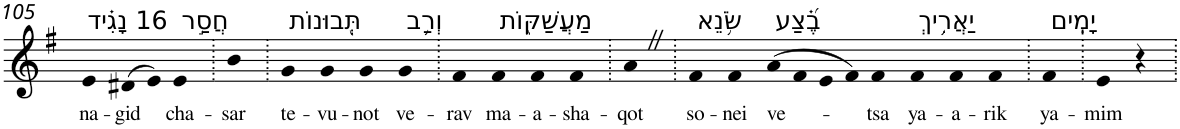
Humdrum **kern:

**kern	**text
*part1	*part1
*staff1	*staff1
*I"Piano	*
*I'Pno	*
!!LO:PB:g=z
*clefG2	*
*k[f#]	*
*G:	*
=105	=105
!LO:TX:a:t=16 נָגִ֗יד	!
!	!LO:LY:b
4e	na-
!	!LO:LY:b
(>8d#X	-gid
8e)	.
!LO:TX:a:t=חֲסַ֣ר	!
!	!LO:LY:b
4e	cha-
=106.	=106.
!	!LO:LY:b
4b	-sar
=107.	=107.
!LO:TX:a:t=תְּ֭בוּנוֹת	!
!	!LO:LY:b
4g	te-
!	!LO:LY:b
4g	-vu-
!	!LO:LY:b
4g	-not
!LO:TX:a:t=וְרַ֥ב	!
!	!LO:LY:b
4g	ve-
=108.	=108.
!	!LO:LY:b
4f#	-rav
!LO:TX:a:t=מַעֲשַׁקּ֑וֹת	!
!	!LO:LY:b
4f#	ma-
!	!LO:LY:b
4f#	-a-
!	!LO:LY:b
4f#	-sha-
=109.	=109.
!	!LO:LY:b
4aZ	-qot
=110.	=110.
!LO:TX:a:t=שֹׂ֥נֵא	!
!	!LO:LY:b
4f#	so-
!	!LO:LY:b
4f#	-nei
!LO:TX:a:t=בֶ֝֗צַע	!
!	!LO:LY:b
(>8a	ve-
8f#	.
8e	.
8f#)	.
!	!LO:LY:b
4f#	-tsa
!LO:TX:a:t=יַאֲרִ֥יךְ	!
!	!LO:LY:b
4f#	ya-
!	!LO:LY:b
4f#	-a-
!	!LO:LY:b
4f#	-rik
=111.	=111.
!LO:TX:a:t=יָמִֽים	!
!	!LO:LY:b
4f#	ya-
=112.	=112.
!	!LO:LY:b
4e	-mim
4r	.
=.	=.
*-	*-
